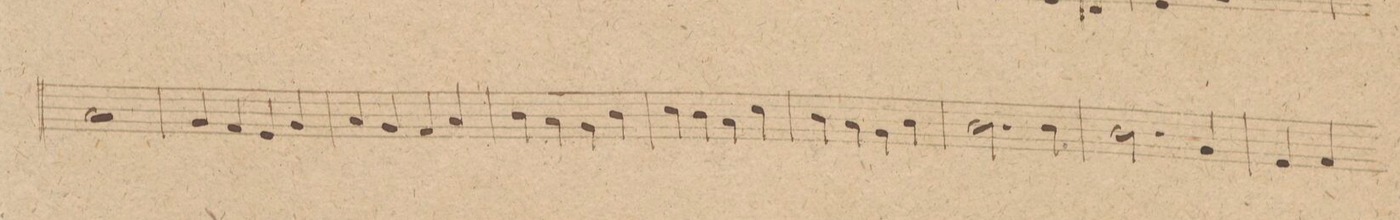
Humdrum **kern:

**kern	**dynam
*I"Oboi 2do	*
*clefG2	*
*k[f#c#g#]	*
*met(c|)	*
*M2/2	*
1a	.
=213	=213
4g#/	.
4f#/	.
4e/	.
4g#/	.
=214	=214
4a/	.
4g#/	.
4f#/	.
4a/	.
=215	=215
4b\	.
4a\	.
4g#\	.
4b\	.
=216	=216
4cc#\	.
4b\	.
4a\	.
4cc#\	.
=217	=217
4b\	.
4a\	.
4g#\	.
4b\	.
=218	=218
2.b\	.
4b\	.
=219	=219
2.b\	.
4g#/	.
=220	=220
4e/	.
4f#/	.
*-	*-
